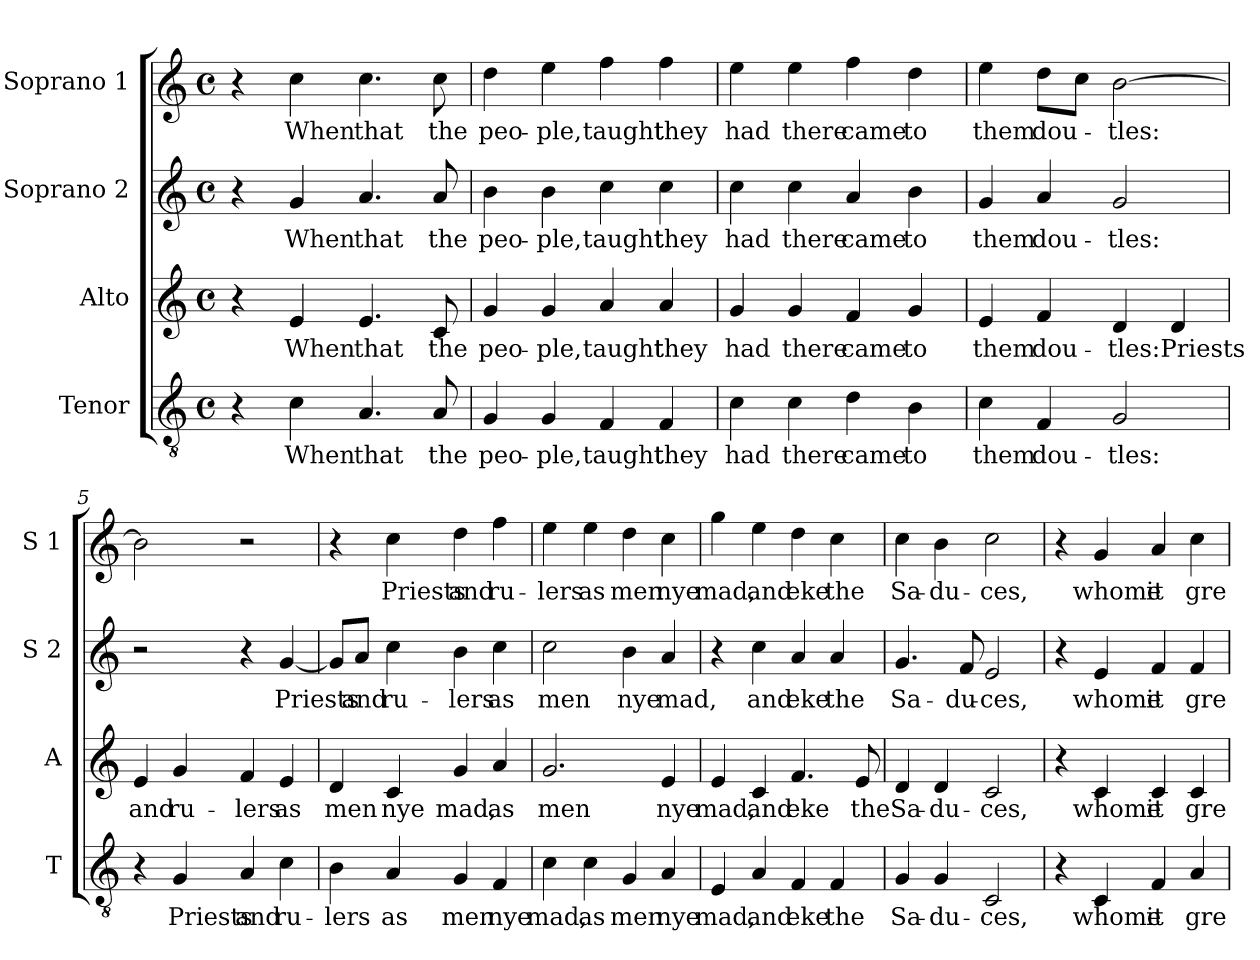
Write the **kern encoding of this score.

**kern	**text	**kern	**text	**kern	**text	**kern	**text
*part4	*part4	*part3	*part3	*part2	*part2	*part1	*part1
*staff4	*staff4	*staff3	*staff3	*staff2	*staff2	*staff1	*staff1
*I"Tenor	*	*I"Alto	*	*I"Soprano 2	*	*I"Soprano 1	*
*I'T	*	*I'A	*	*I'S 2	*	*I'S 1	*
*clefGv2	*	*clefG2	*	*clefG2	*	*clefG2	*
*k[]	*	*k[]	*	*k[]	*	*k[]	*
*C:	*	*C:	*	*C:	*	*C:	*
*M4/4	*	*M4/4	*	*M4/4	*	*M4/4	*
*met(c)	*	*met(c)	*	*met(c)	*	*met(c)	*
=1	=1	=1	=1	=1	=1	=1	=1
4r	.	4r	.	4r	.	4r	.
!	!LO:LY:b	!	!LO:LY:b	!	!LO:LY:b	!	!LO:LY:b
4c\	When	4e/	When	4g/	When	4cc\	When
!	!LO:LY:b	!	!LO:LY:b	!	!LO:LY:b	!	!LO:LY:b
4.A/	that	4.e/	that	4.a/	that	4.cc\	that
!	!LO:LY:b	!	!LO:LY:b	!	!LO:LY:b	!	!LO:LY:b
8A/	the	8c/	the	8a/	the	8cc\	the
=2	=2	=2	=2	=2	=2	=2	=2
!	!LO:LY:b	!	!LO:LY:b	!	!LO:LY:b	!	!LO:LY:b
4G/	peo-	4g/	peo-	4b\	peo-	4dd\	peo-
!	!LO:LY:b	!	!LO:LY:b	!	!LO:LY:b	!	!LO:LY:b
4G/	-ple,	4g/	-ple,	4b\	-ple,	4ee\	-ple,
!	!LO:LY:b	!	!LO:LY:b	!	!LO:LY:b	!	!LO:LY:b
4F/	taught	4a/	taught	4cc\	taught	4ff\	taught
!	!LO:LY:b	!	!LO:LY:b	!	!LO:LY:b	!	!LO:LY:b
4F/	they	4a/	they	4cc\	they	4ff\	they
=3	=3	=3	=3	=3	=3	=3	=3
!	!LO:LY:b	!	!LO:LY:b	!	!LO:LY:b	!	!LO:LY:b
4c\	had	4g/	had	4cc\	had	4ee\	had
!	!LO:LY:b	!	!LO:LY:b	!	!LO:LY:b	!	!LO:LY:b
4c\	there	4g/	there	4cc\	there	4ee\	there
!	!LO:LY:b	!	!LO:LY:b	!	!LO:LY:b	!	!LO:LY:b
4d\	came	4f/	came	4a/	came	4ff\	came
!	!LO:LY:b	!	!LO:LY:b	!	!LO:LY:b	!	!LO:LY:b
4B\	to	4g/	to	4b\	to	4dd\	to
=4	=4	=4	=4	=4	=4	=4	=4
!	!LO:LY:b	!	!LO:LY:b	!	!LO:LY:b	!	!LO:LY:b
4c\	them	4e/	them	4g/	them	4ee\	them
!	!LO:LY:b	!	!LO:LY:b	!	!LO:LY:b	!	!LO:LY:b
4F/	dou-	4f/	dou-	4a/	dou-	8dd\L	dou-
.	.	.	.	.	.	8cc\J	.
!	!LO:LY:b	!	!LO:LY:b	!	!LO:LY:b	!	!LO:LY:b
2G/	-tles:	4d/	-tles:	2g/	-tles:	[2b\	-tles:
!	!	!	!LO:LY:b	!	!	!	!
.	.	4d/	Priests	.	.	.	.
!!LO:LB:g=z
=5	=5	=5	=5	=5	=5	=5	=5
!	!	!	!LO:LY:b	!	!	!	!
4r	.	4e/	and	2r	.	2b\]	.
!	!LO:LY:b	!	!LO:LY:b	!	!	!	!
4G/	Priests	4g/	ru-	.	.	.	.
!	!LO:LY:b	!	!LO:LY:b	!	!	!	!
4A/	and	4f/	-lers	4r	.	2r	.
!	!LO:LY:b	!	!LO:LY:b	!	!LO:LY:b	!	!
4c\	ru-	4e/	as	[4g/	Priests	.	.
=6	=6	=6	=6	=6	=6	=6	=6
!	!LO:LY:b	!	!LO:LY:b	!	!	!	!
4B\	-lers	4d/	men	8g/L]	.	4r	.
!	!	!	!	!	!LO:LY:b	!	!
.	.	.	.	8a/J	and	.	.
!	!LO:LY:b	!	!LO:LY:b	!	!LO:LY:b	!	!LO:LY:b
4A/	as	4c/	nye	4cc\	ru-	4cc\	Priests
!	!LO:LY:b	!	!LO:LY:b	!	!LO:LY:b	!	!LO:LY:b
4G/	men	4g/	mad,	4b\	-lers	4dd\	and
!	!LO:LY:b	!	!LO:LY:b	!	!LO:LY:b	!	!LO:LY:b
4F/	nye	4a/	as	4cc\	as	4ff\	ru-
=7	=7	=7	=7	=7	=7	=7	=7
!	!LO:LY:b	!	!LO:LY:b	!	!LO:LY:b	!	!LO:LY:b
4c\	mad,	2.g/	men	2cc\	men	4ee\	-lers
!	!LO:LY:b	!	!	!	!	!	!LO:LY:b
4c\	as	.	.	.	.	4ee\	as
!	!LO:LY:b	!	!	!	!LO:LY:b	!	!LO:LY:b
4G/	men	.	.	4b\	nye	4dd\	men
!	!LO:LY:b	!	!LO:LY:b	!	!LO:LY:b	!	!LO:LY:b
4A/	nye	4e/	nye	4a/	mad,	4cc\	nye
=8	=8	=8	=8	=8	=8	=8	=8
!	!LO:LY:b	!	!LO:LY:b	!	!	!	!LO:LY:b
4E/	mad,	4e/	mad,	4r	.	4gg\	mad,
!	!LO:LY:b	!	!LO:LY:b	!	!LO:LY:b	!	!LO:LY:b
4A/	and	4c/	and	4cc\	and	4ee\	and
!	!LO:LY:b	!	!LO:LY:b	!	!LO:LY:b	!	!LO:LY:b
4F/	eke	4.f/	eke	4a/	eke	4dd\	eke
!	!LO:LY:b	!	!	!	!LO:LY:b	!	!LO:LY:b
4F/	the	.	.	4a/	the	4cc\	the
!	!	!	!LO:LY:b	!	!	!	!
.	.	8e/	the	.	.	.	.
!!LO:LB:g=z
=9	=9	=9	=9	=9	=9	=9	=9
!	!LO:LY:b	!	!LO:LY:b	!	!LO:LY:b	!	!LO:LY:b
4G/	Sa-	4d/	Sa-	4.g/	Sa-	4cc\	Sa-
!	!LO:LY:b	!	!LO:LY:b	!	!	!	!LO:LY:b
4G/	-du-	4d/	-du-	.	.	4b\	-du-
!	!	!	!	!	!LO:LY:b	!	!
.	.	.	.	8f/	-du-	.	.
!	!LO:LY:b	!	!LO:LY:b	!	!LO:LY:b	!	!LO:LY:b
2C/	-ces,	2c/	-ces,	2e/	-ces,	2cc\	-ces,
=10	=10	=10	=10	=10	=10	=10	=10
4r	.	4r	.	4r	.	4r	.
!	!LO:LY:b	!	!LO:LY:b	!	!LO:LY:b	!	!LO:LY:b
4C/	whome	4c/	whome	4e/	whome	4g/	whome
!	!LO:LY:b	!	!LO:LY:b	!	!LO:LY:b	!	!LO:LY:b
4F/	it	4c/	it	4f/	it	4a/	it
!	!LO:LY:b	!	!LO:LY:b	!	!LO:LY:b	!	!LO:LY:b
4A/	gre-	4c/	gre-	4f/	gre-	4cc\	gre-
=	=	=	=	=	=	=	=
*-	*-	*-	*-	*-	*-	*-	*-
